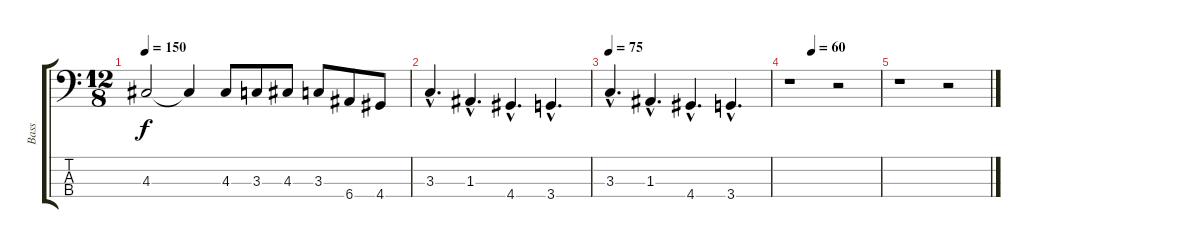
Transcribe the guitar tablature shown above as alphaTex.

\track ("Bass" "Bass") {instrument electricbassfinger}
\staff {score tabs}
\tuning (G2 D2 A1 E1) {hide}
\ts (12 8)
\tempo 150
\clef f4
\ks c
4.3.2{dy f} 4.3{t}.4 4.3.8 3.3.8 4.3.8 3.3.8 6.4.8 4.4.8 |
3.3{hac}.4{d} 1.3{hac}.4{d} 4.4{hac}.4{d} 3.4{hac}.4{d} |
\tempo 75
3.3{hac}.4{d} 1.3{hac}.4{d} 4.4{hac}.4{d} 3.4{hac}.4{d} |
\tempo (60 0.25)
r.1 r.2 |
r.1 r.2
